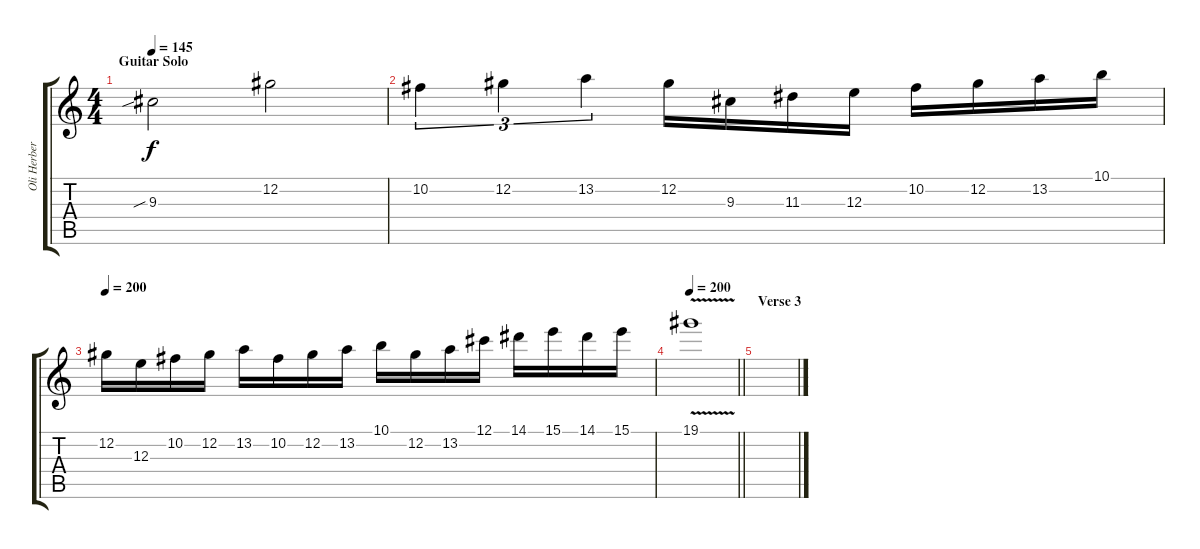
\track ("Oli Herbert Solo" "Oli Herber") {instrument distortionguitar}
\staff {score tabs}
\tuning (Db4 Ab3 E3 B2 Gb2 Db2) {hide}
\ts (4 4)
\section ("" "Guitar Solo")
\tempo 145
\clef g2
\ks c
9.3{sib}.2{dy f} 12.2.2 |
10.2.4{tu (3 2)} 12.2.4{tu (3 2)} 13.2.4{tu (3 2)} 12.2.16 9.3.16 11.3.16 12.3.16 10.2.16 12.2.16 13.2.16 10.1.16 |
\tempo 200
12.2.16 12.3.16 10.2.16 12.2.16 13.2.16 10.2.16 12.2.16 13.2.16 10.1.16 12.2.16 13.2.16 12.1.16 14.1.16 15.1.16 14.1.16 15.1.16 |
\tempo 200
\barLineRight lightlight
19.1{v}.1 |
\section ("" "Verse 3")
